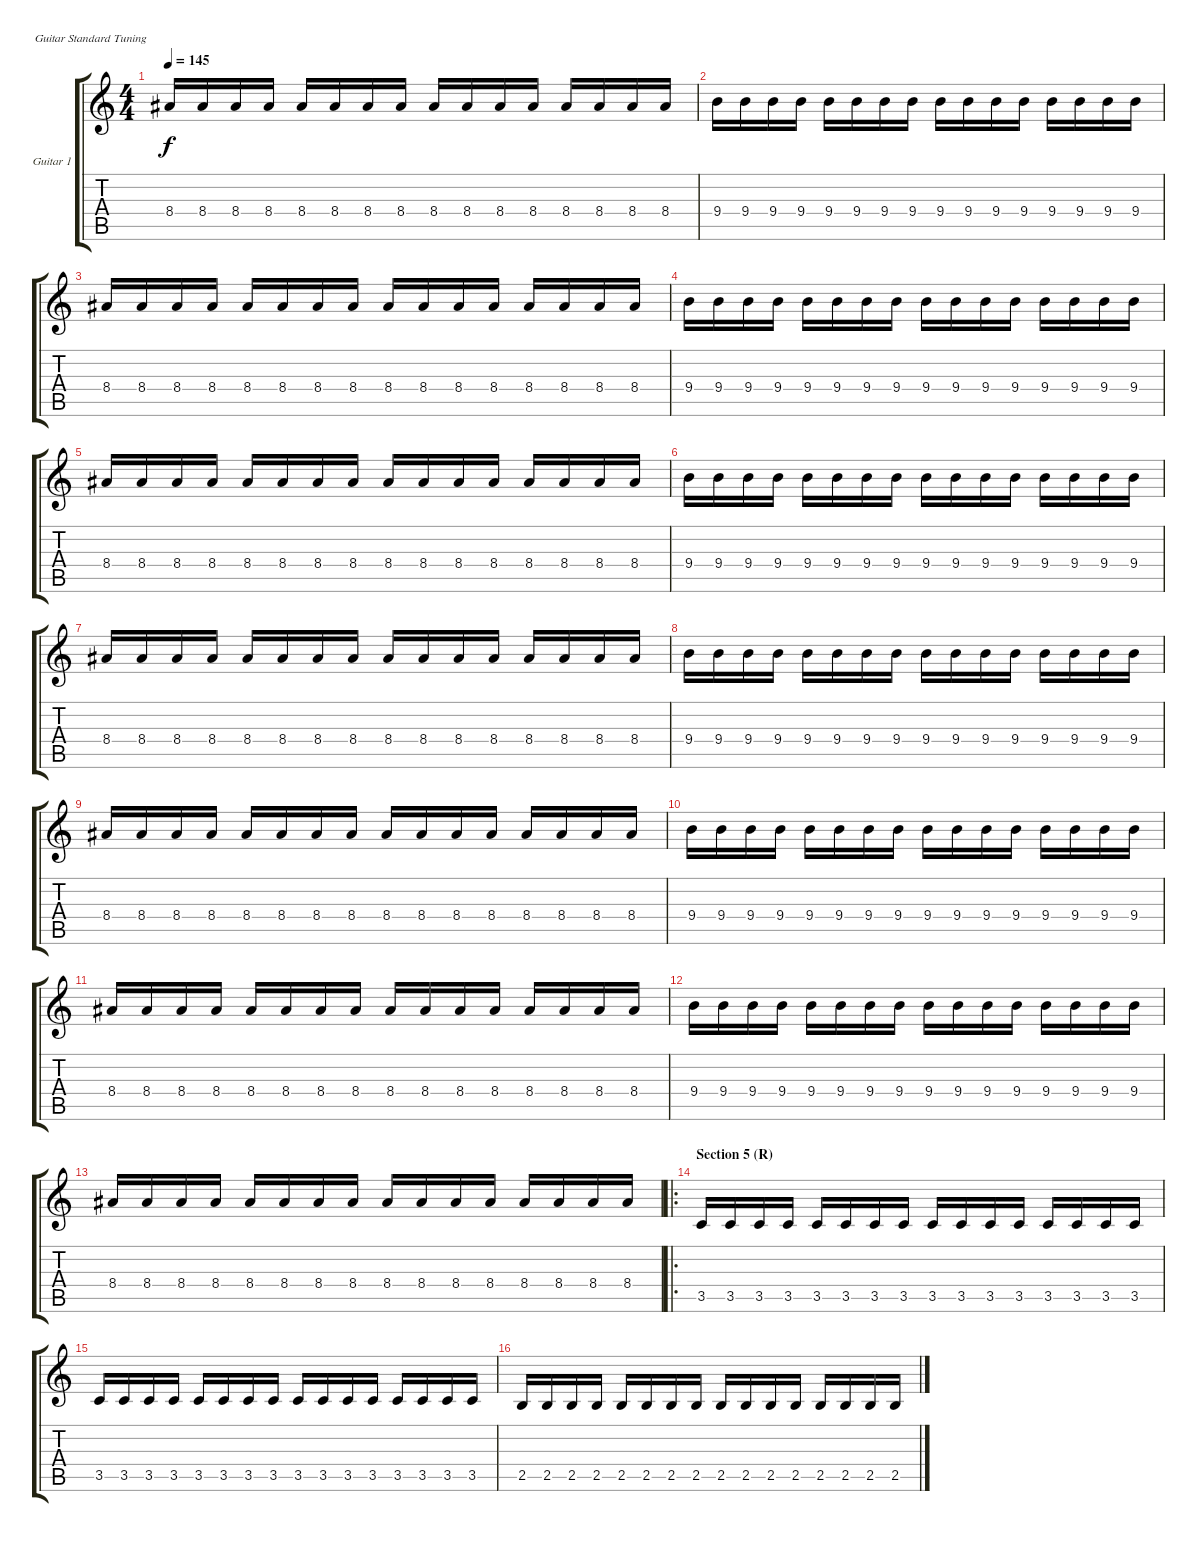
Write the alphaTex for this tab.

\defaultSystemsLayout 4
\bracketExtendMode groupsimilarinstruments
\firstSystemTrackNameOrientation horizontal
\otherSystemsTrackNameOrientation horizontal
\track ("Guitar 1" "Guitar 1") {instrument distortionguitar}
\staff {score tabs}
\tuning (E4 B3 G3 D3 A2 E2)
\ts (4 4)
\tempo 145
\clef g2
\ks c
8.4.16{dy f} 8.4.16 8.4.16 8.4.16 8.4.16 8.4.16 8.4.16 8.4.16 8.4.16 8.4.16 8.4.16 8.4.16 8.4.16 8.4.16 8.4.16 8.4.16 |
9.4.16 9.4.16 9.4.16 9.4.16 9.4.16 9.4.16 9.4.16 9.4.16 9.4.16 9.4.16 9.4.16 9.4.16 9.4.16 9.4.16 9.4.16 9.4.16 |
8.4.16 8.4.16 8.4.16 8.4.16 8.4.16 8.4.16 8.4.16 8.4.16 8.4.16 8.4.16 8.4.16 8.4.16 8.4.16 8.4.16 8.4.16 8.4.16 |
\scale
0.373737 9.4.16 9.4.16 9.4.16 9.4.16 9.4.16 9.4.16 9.4.16 9.4.16 9.4.16 9.4.16 9.4.16 9.4.16 9.4.16 9.4.16 9.4.16 9.4.16 |
\scale
0.32381 8.4.16 8.4.16 8.4.16 8.4.16 8.4.16 8.4.16 8.4.16 8.4.16 8.4.16 8.4.16 8.4.16 8.4.16 8.4.16 8.4.16 8.4.16 8.4.16 |
\scale
0.352381 9.4.16 9.4.16 9.4.16 9.4.16 9.4.16 9.4.16 9.4.16 9.4.16 9.4.16 9.4.16 9.4.16 9.4.16 9.4.16 9.4.16 9.4.16 9.4.16 |
\scale
0.32381 8.4.16 8.4.16 8.4.16 8.4.16 8.4.16 8.4.16 8.4.16 8.4.16 8.4.16 8.4.16 8.4.16 8.4.16 8.4.16 8.4.16 8.4.16 8.4.16 |
9.4.16 9.4.16 9.4.16 9.4.16 9.4.16 9.4.16 9.4.16 9.4.16 9.4.16 9.4.16 9.4.16 9.4.16 9.4.16 9.4.16 9.4.16 9.4.16 |
8.4.16 8.4.16 8.4.16 8.4.16 8.4.16 8.4.16 8.4.16 8.4.16 8.4.16 8.4.16 8.4.16 8.4.16 8.4.16 8.4.16 8.4.16 8.4.16 |
9.4.16 9.4.16 9.4.16 9.4.16 9.4.16 9.4.16 9.4.16 9.4.16 9.4.16 9.4.16 9.4.16 9.4.16 9.4.16 9.4.16 9.4.16 9.4.16 |
8.4.16 8.4.16 8.4.16 8.4.16 8.4.16 8.4.16 8.4.16 8.4.16 8.4.16 8.4.16 8.4.16 8.4.16 8.4.16 8.4.16 8.4.16 8.4.16 |
9.4.16 9.4.16 9.4.16 9.4.16 9.4.16 9.4.16 9.4.16 9.4.16 9.4.16 9.4.16 9.4.16 9.4.16 9.4.16 9.4.16 9.4.16 9.4.16 |
8.4.16 8.4.16 8.4.16 8.4.16 8.4.16 8.4.16 8.4.16 8.4.16 8.4.16 8.4.16 8.4.16 8.4.16 8.4.16 8.4.16 8.4.16 8.4.16 |
\ro
\section ("" "Section 5 (R)")
\scale
0.373737 3.5.16 3.5.16 3.5.16 3.5.16 3.5.16 3.5.16 3.5.16 3.5.16 3.5.16 3.5.16 3.5.16 3.5.16 3.5.16 3.5.16 3.5.16 3.5.16 |
\scale
0.313131 3.5.16 3.5.16 3.5.16 3.5.16 3.5.16 3.5.16 3.5.16 3.5.16 3.5.16 3.5.16 3.5.16 3.5.16 3.5.16 3.5.16 3.5.16 3.5.16 |
\scale
0.313131 2.5.16 2.5.16 2.5.16 2.5.16 2.5.16 2.5.16 2.5.16 2.5.16 2.5.16 2.5.16 2.5.16 2.5.16 2.5.16 2.5.16 2.5.16 2.5.16
